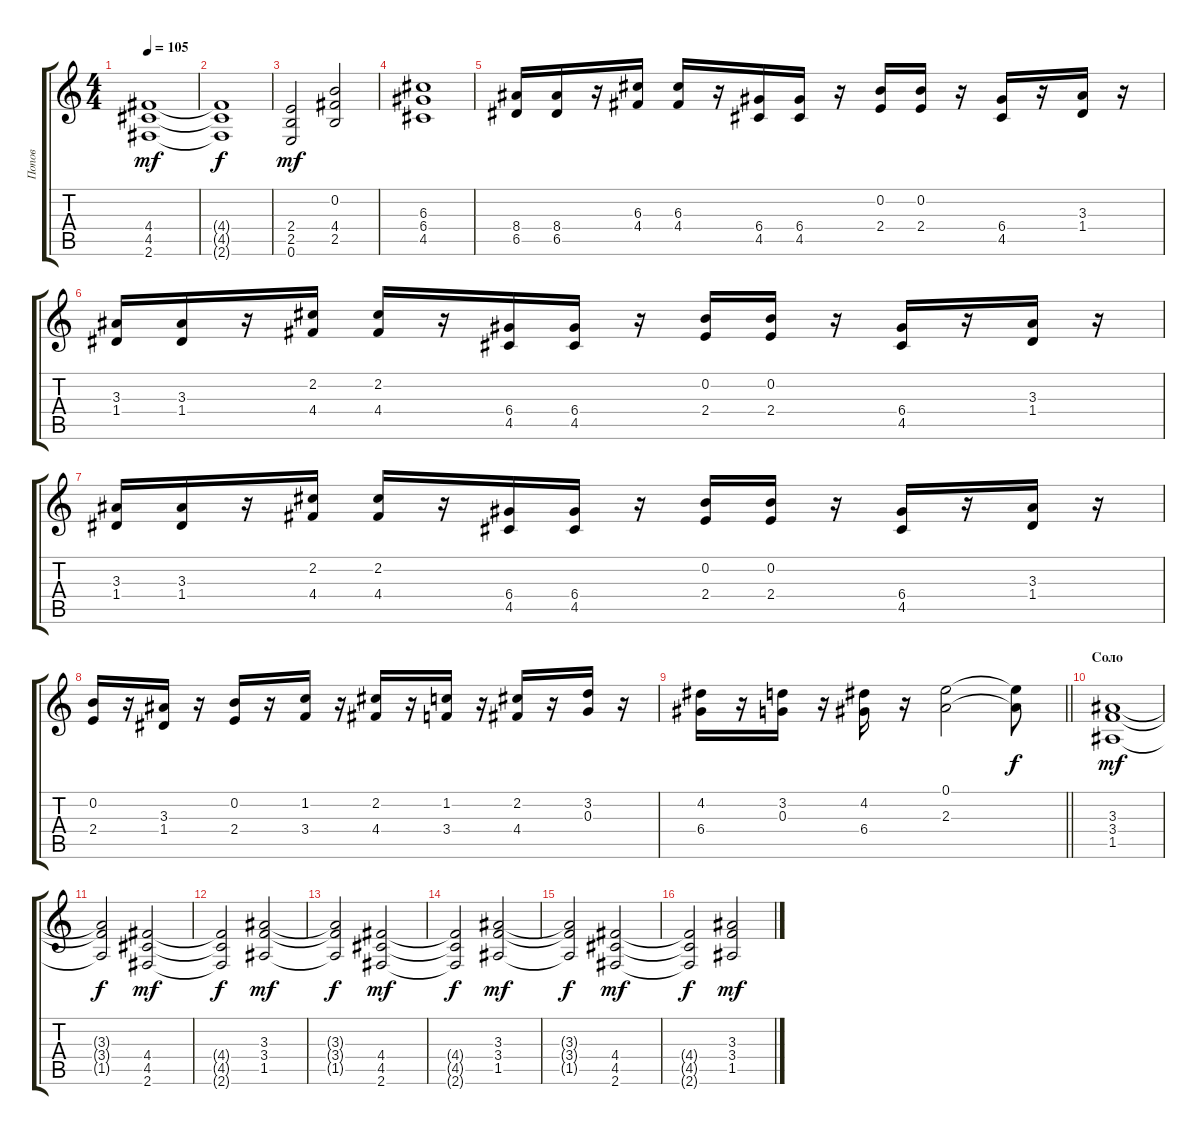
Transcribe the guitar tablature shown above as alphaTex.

\track ("Попов" "Попов") {instrument distortionguitar}
\staff {score tabs}
\tuning (E4 B3 G3 D3 A2 E2) {hide}
\ts (4 4)
\tempo 105
\clef g2
\ks c
(4.4 4.5 2.6).1{dy mf} |
(4.4{t} 4.5{t} 2.6{t}).1{dy f} |
(2.4 2.5 0.6).2{dy mf} (0.2 4.4 2.5).2 |
(6.3 6.4 4.5).1 |
(8.4 6.5).16 (8.4 6.5).16 r.16 (6.3 4.4).16 (6.3 4.4).16 r.16 (6.4 4.5).16 (6.4 4.5).16 r.16 (0.2 2.4).16 (0.2 2.4).16 r.16 (6.4 4.5).16 r.16 (3.3 1.4).16 r.16 |
(3.3 1.4).16 (3.3 1.4).16 r.16 (2.2 4.4).16 (2.2 4.4).16 r.16 (6.4 4.5).16 (6.4 4.5).16 r.16 (0.2 2.4).16 (0.2 2.4).16 r.16 (6.4 4.5).16 r.16 (3.3 1.4).16 r.16 |
(3.3 1.4).16 (3.3 1.4).16 r.16 (2.2 4.4).16 (2.2 4.4).16 r.16 (6.4 4.5).16 (6.4 4.5).16 r.16 (0.2 2.4).16 (0.2 2.4).16 r.16 (6.4 4.5).16 r.16 (3.3 1.4).16 r.16 |
(0.2 2.4).16 r.16 (3.3 1.4).16 r.16 (0.2 2.4).16 r.16 (1.2 3.4).16 r.16 (2.2 4.4).16 r.16 (1.2 3.4).16 r.16 (2.2 4.4).16 r.16 (3.2 0.3).16 r.16 |
\barLineRight lightlight
(4.2 6.4).16 r.16 (3.2 0.3).16 r.16 (4.2 6.4).16 r.16 (0.1 2.3).2 (0.1{t} 2.3{t}).8{dy f} |
\section ("" "Соло")
(3.3 3.4 1.5).1{dy mf} |
(3.3{t} 3.4{t} 1.5{t}).2{dy f} (4.4 4.5 2.6).2{dy mf} |
(4.4{t} 4.5{t} 2.6{t}).2{dy f} (3.3 3.4 1.5).2{dy mf} |
(3.3{t} 3.4{t} 1.5{t}).2{dy f} (4.4 4.5 2.6).2{dy mf} |
(4.4{t} 4.5{t} 2.6{t}).2{dy f} (3.3 3.4 1.5).2{dy mf} |
(3.3{t} 3.4{t} 1.5{t}).2{dy f} (4.4 4.5 2.6).2{dy mf} |
(4.4{t} 4.5{t} 2.6{t}).2{dy f} (3.3 3.4 1.5).2{dy mf}
